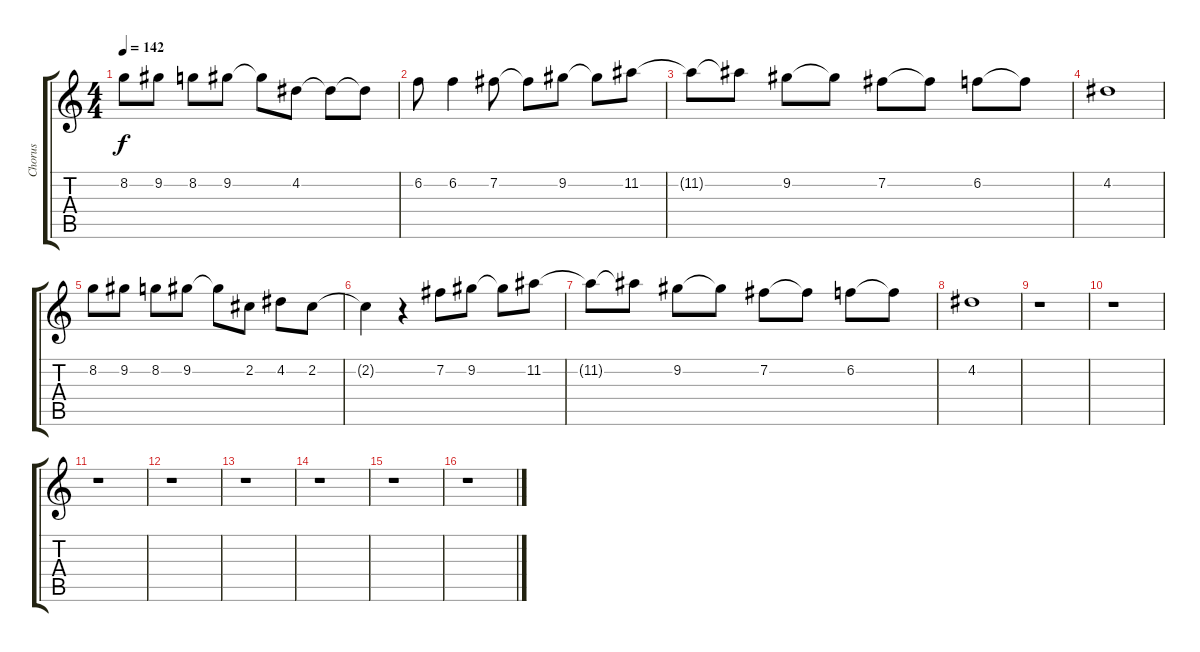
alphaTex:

\track ("Chorus" "Chorus") {instrument electricguitarjazz}
\staff {score tabs}
\tuning (E4 B3 G3 D3 A2 E2) {hide}
\ts (4 4)
\tempo 142
\clef g2
\ks c
8.2.8{dy f} 9.2.8 8.2.8 9.2.8 9.2{t}.8 4.2.8 4.2{t}.8 4.2{t}.8 |
6.2.8 6.2.4 7.2.8 7.2{t}.8 9.2.8 9.2{t}.8 11.2.8 |
11.2{t}.8 11.2{t}.8 9.2.8 9.2{t}.8 7.2.8 7.2{t}.8 6.2.8 6.2{t}.8 |
4.2.1 |
8.2.8 9.2.8 8.2.8 9.2.8 9.2{t}.8 2.2.8 4.2.8 2.2.8 |
2.2{t}.4 r.4 7.2.8 9.2.8 9.2{t}.8 11.2.8 |
11.2{t}.8 11.2{t}.8 9.2.8 9.2{t}.8 7.2.8 7.2{t}.8 6.2.8 6.2{t}.8 |
4.2.1 |
r.1 |
r.1 |
r.1 |
r.1 |
r.1 |
r.1 |
r.1 |
r.1
